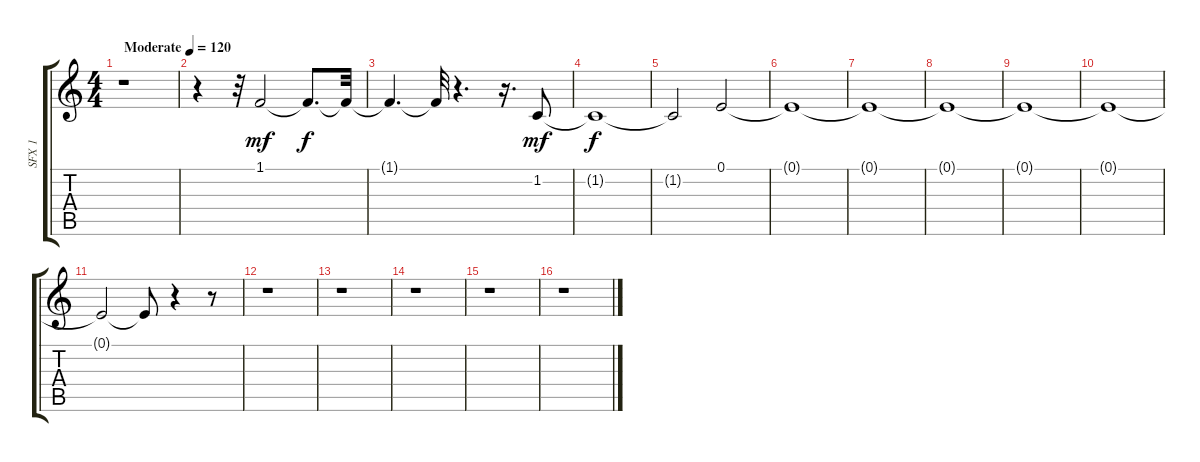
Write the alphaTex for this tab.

\track ("SFX 1" "SFX 1") {instrument telephonering}
\staff {score tabs}
\tuning (E4 B3 G3 D3 A2 E2) {hide}
\ts (4 4)
\tempo (120 "Moderate")
\clef g2
\ks c
r.1{dy mf instrument telephonering} |
r.4 r.32 1.1.2 1.1{t}.8{d dy f} 1.1{t}.32 |
1.1{t}.4{d} 1.1{t}.32 r.4{d} r.16{d} 1.2.8{dy mf balance 16 instrument applause} |
1.2{t}.1{dy f} |
1.2{t}.2 0.1.2{instrument helicopter} |
0.1{t}.1 |
0.1{t}.1 |
0.1{t}.1 |
0.1{t}.1 |
0.1{t}.1 |
0.1{t}.2 0.1{t}.8 r.4 r.8 |
r.1 |
r.1 |
r.1 |
r.1 |
r.1
